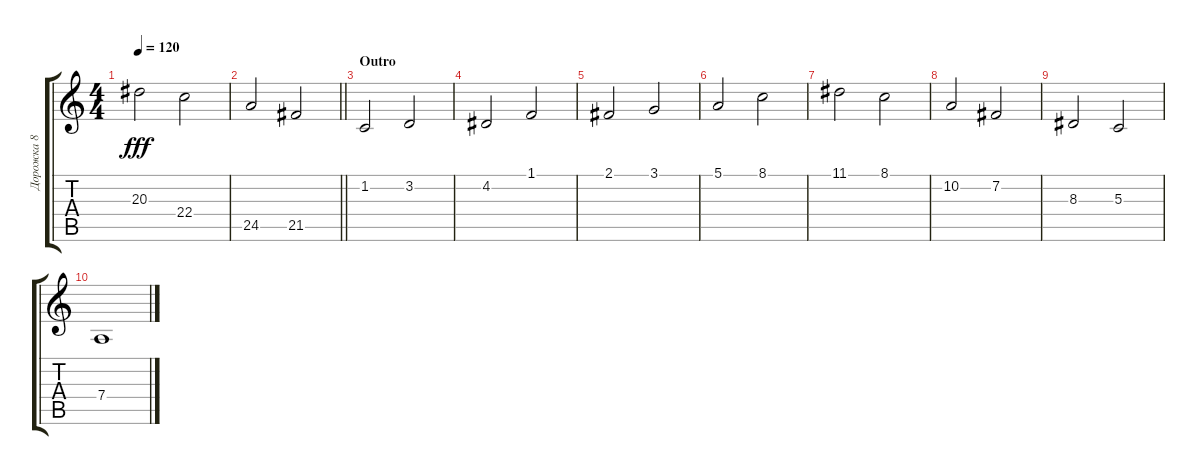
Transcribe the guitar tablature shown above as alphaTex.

\track ("Дорожка 8" "Дорожка 8") {instrument churchorgan}
\staff {score tabs}
\tuning (E4 B3 G3 D3 A2 E2) {hide}
\ts (4 4)
\tempo 120
\clef g2
\ks c
20.3.2{dy fff} 22.4.2 |
\barLineRight lightlight
24.5.2 21.5.2 |
\section ("" "Outro")
1.2.2 3.2.2 |
4.2.2 1.1.2 |
2.1.2 3.1.2 |
5.1.2 8.1.2 |
11.1.2 8.1.2 |
10.2.2 7.2.2 |
8.3.2 5.3.2 |
7.4.1
